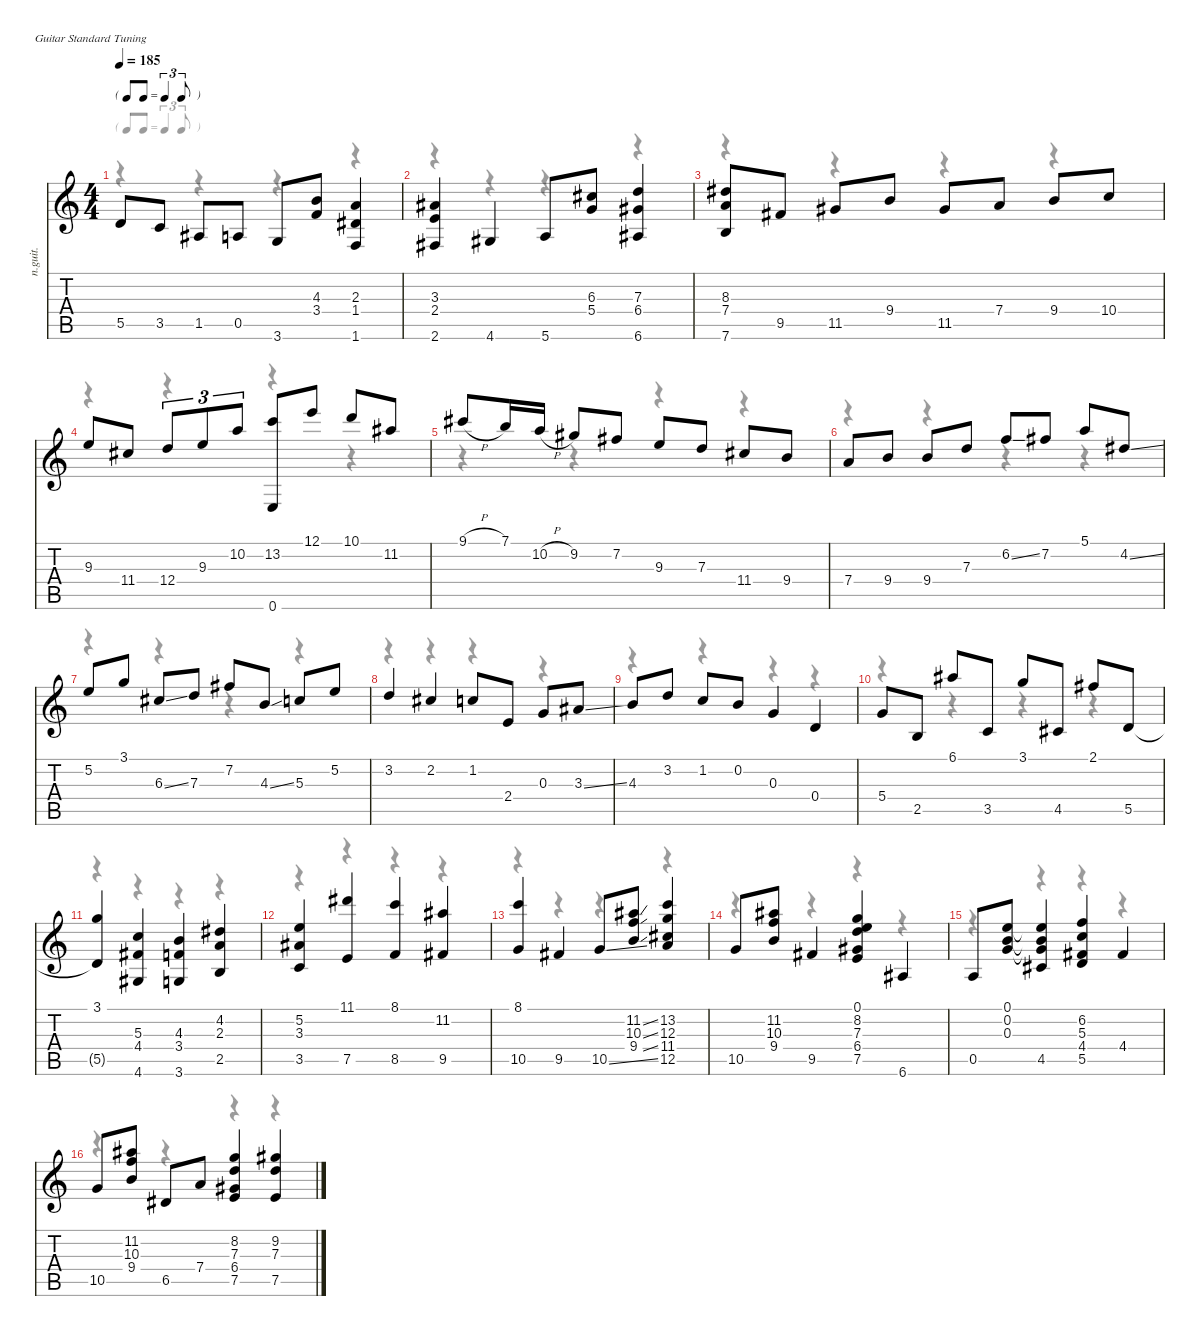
\defaultSystemsLayout 4
\hideDynamics
\bracketExtendMode nobrackets
\otherSystemsTrackNameOrientation horizontal
\track ("Track 1" "n.guit.") {instrument acousticguitarnylon}
\staff {score tabs}
\tuning (E4 B3 G3 D3 A2 E2)
\voice
\ts (4 4)
\tf triplet8th
\tempo 185
\clef g2
\ks c
5.5.8{dy f beam Up} 3.5.8{beam Up} 1.5{acc #}.8{beam Up} 0.5.8{beam Up} 3.6.8{beam Up} (4.3 3.4).8{beam Up} (2.3 1.4{acc #} 1.6).4{beam Up} |
(3.3{acc #} 2.4 2.6{acc #}).4{beam Up} 4.6{acc #}.4{beam Up} 5.6.8{beam Up} (6.3{acc #} 5.4).8{beam Up} (7.3 6.4{acc #} 6.6{acc #}).4{beam Up} |
(8.3{acc #} 7.4 7.6).8{beam Up} 9.5{acc #}.8{beam Up} 11.5{acc #}.8{beam Up} 9.4.8{beam Up} 11.5{acc #}.8{beam Up} 7.4.8{beam Up} 9.4.8{beam Up} 10.4.8{beam Up} |
9.3.8{beam Up} 11.4{acc #}.8{beam Up} 12.4.8{tu (3 2) beam Up} 9.3.8{tu (3 2) beam Up} 10.2.8{tu (3 2) beam Up} (13.2 0.6).8{beam Up} 12.1.8{beam Up} 10.1.8{beam Up} 11.2{acc #}.8{beam Up} |
9.1{h acc #}.8{beam Up} 7.1.16{beam Up} 10.2{h}.16{beam Up} 9.2{acc #}.8{beam Up} 7.2{acc #}.8{beam Up} 9.3.8{beam Up} 7.3.8{beam Up} 11.4{acc #}.8{beam Up} 9.4.8{beam Up} |
7.4.8{beam Up} 9.4.8{beam Up} 9.4.8{beam Up} 7.3.8{beam Up} 6.2{ss}.8{beam Up} 7.2{acc #}.8{beam Up} 5.1.8{beam Up} 4.2{ss acc #}.8{beam Up} |
5.2.8{beam Up} 3.1.8{beam Up} 6.3{ss acc #}.8{beam Up} 7.3.8{beam Up} 7.2{acc #}.8{beam Up} 4.3{ss}.8{beam Up} 5.3.8{beam Up} 5.2.8{beam Up} |
3.2.4{beam Up} 2.2{acc #}.4{beam Up} 1.2.8{beam Up} 2.4.8{beam Up} 0.3.8{beam Up} 3.3{ss acc #}.8{beam Up} |
4.3.8{beam Up} 3.2.8{beam Up} 1.2.8{beam Up} 0.2.8{beam Up} 0.3.4{beam Up} 0.4.4{beam Up} |
5.4.8{beam Up} 2.5.8{beam Up} 6.1{acc #}.8{beam Up} 3.5.8{beam Up} 3.1.8{beam Up} 4.5{acc #}.8{beam Up} 2.1{acc #}.8{beam Up} 5.5.8{beam Up} |
(3.1 5.5{t}).4{beam Up} (5.3 4.4{acc #} 4.6{acc #}).4{beam Up} (4.3 3.4 3.6).4{beam Up} (4.2{acc #} 2.3 2.5).4{beam Up} |
(5.2 3.3{acc #} 3.5).4{beam Up} (11.1{acc #} 7.5).4{beam Up} (8.1 8.5).4{beam Up} (11.2{acc #} 9.5{acc #}).4{beam Up} |
(8.1 10.5).4{beam Up} 9.5{acc #}.4{beam Up} 10.5{ss}.8{beam Up} (11.2{ss acc #} 10.3{ss} 9.4{ss}).8{beam Up} (13.2 12.3 11.4{acc #} 12.5).4{beam Up} |
10.5.8{beam Up} (11.2{acc #} 10.3 9.4).8{beam Up} 9.5{acc #}.4{beam Up} (0.1 8.2 7.3 6.4{acc #} 7.5).4{beam Up} 6.6{acc #}.4{beam Up} |
0.5.8{beam Up} (0.1 0.2 0.3).8{beam Up} (0.1{t} 0.2{t} 0.3{t} 4.5{acc #}).4{beam Up} (6.2 5.3 4.4{acc #} 5.5).4{beam Up} 4.4{acc #}.4{beam Up} |
10.5.8{beam Up} (11.2{acc #} 10.3 9.4).8{beam Up} 6.5{acc #}.8{beam Up} 7.4.8{beam Up} (8.2 7.3 6.4{acc #} 7.5).4{beam Up} (9.2{acc #} 7.3 7.5).4{beam Up}
\voice
\clef g2
\ottava regular
\simile none
\ks c
r.4{dy mf beam Down} r.4{beam Down} r.4{beam Down} r.4{beam Down} |
r.4{beam Down} r.4{beam Down} r.4{beam Down} r.4{beam Down} |
r.4{beam Down} r.4{beam Down} r.4{beam Down} r.4{beam Down} |
r.4{beam Down} r.4{beam Down} r.4{beam Down} r.4{beam Down} |
r.4{beam Down} r.4{beam Down} r.4{beam Down} r.4{beam Down} |
r.4{beam Down} r.4{beam Down} r.4{beam Down} r.4{beam Down} |
r.4{beam Down} r.4{beam Down} r.4{beam Down} r.4{beam Down} |
r.4{beam Down} r.4{beam Down} r.4{beam Down} r.4{beam Down} |
r.4{beam Down} r.4{beam Down} r.4{beam Down} r.4{beam Down} |
r.4{beam Down} r.4{beam Down} r.4{beam Down} r.4{beam Down} |
r.4{beam Down} r.4{beam Down} r.4{beam Down} r.4{beam Down} |
r.4{beam Down} r.4{beam Down} r.4{beam Down} r.4{beam Down} |
r.4{beam Down} r.4{beam Down} r.4{beam Down} r.4{beam Down} |
r.4{beam Down} r.4{beam Down} r.4{beam Down} r.4{beam Down} |
r.4{beam Down} r.4{beam Down} r.4{beam Down} r.4{beam Down} |
r.4{beam Down} r.4{beam Down} r.4{beam Down} r.4{beam Down}
